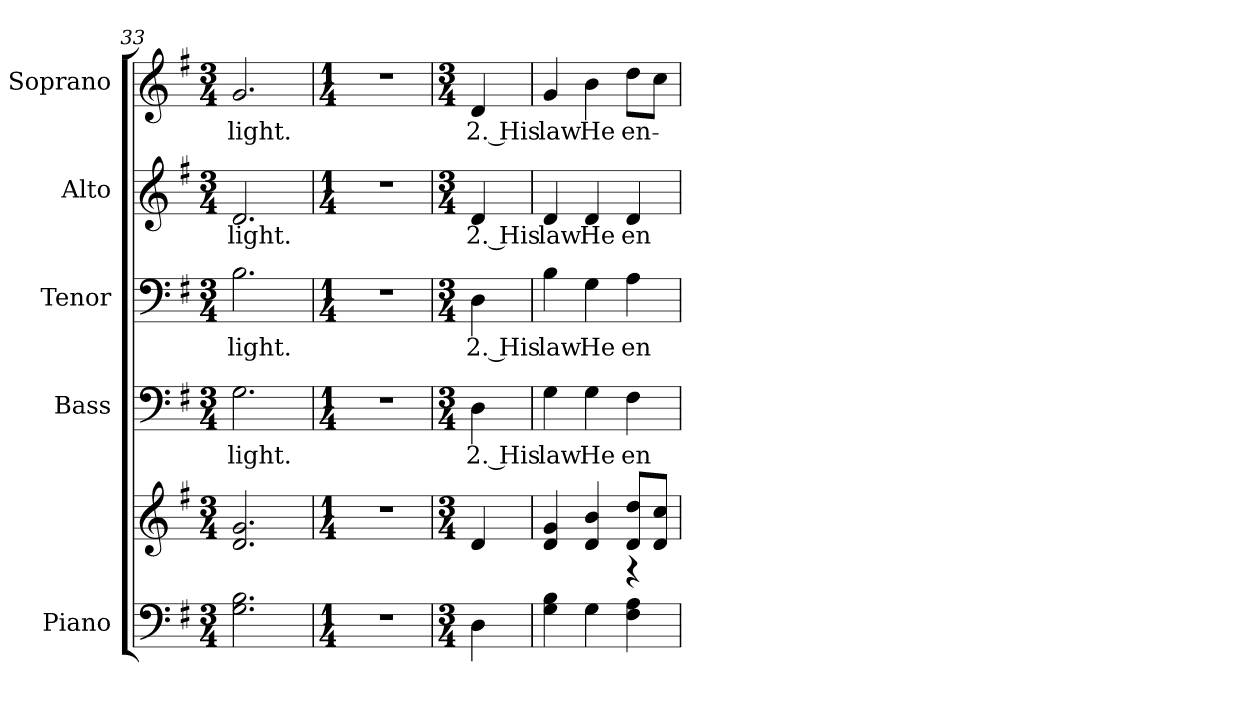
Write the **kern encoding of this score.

**kern	**kern	**kern	**text	**kern	**text	**kern	**text	**kern	**text
*part5	*part5	*part4	*part4	*part3	*part3	*part2	*part2	*part1	*part1
*staff6	*staff5	*staff4	*staff4	*staff3	*staff3	*staff2	*staff2	*staff1	*staff1
*I"Piano	*	*I"Bass	*	*I"Tenor	*	*I"Alto	*	*I"Soprano	*
*I'Pno.	*	*I'B.	*	*I'T.	*	*I'A.	*	*I'S.	*
*clefF4	*clefG2	*clefF4	*	*clefF4	*	*clefG2	*	*clefG2	*
*k[f#]	*k[f#]	*k[f#]	*	*k[f#]	*	*k[f#]	*	*k[f#]	*
*G:	*G:	*G:	*	*G:	*	*G:	*	*G:	*
*M3/4	*M3/4	*M3/4	*	*M3/4	*	*M3/4	*	*M3/4	*
=33	=33	=33	=33	=33	=33	=33	=33	=33	=33
!	!	!	!LO:LY:b:color=#000000	!	!	!	!	!	!
!	!	!	!	!	!LO:LY:b:color=#000000	!	!	!	!
!	!	!	!	!	!	!	!LO:LY:b:color=#000000	!	!
!	!	!	!	!	!	!	!	!	!LO:LY:b:color=#000000
2.Gi\ 2.Bi	2.di/ 2.gi	2.Gi\	light.	2.Bi\	light.	2.di/	light.	2.gi/	light.
!!LO:PB:g=z
=34	=34	=34	=34	=34	=34	=34	=34	=34	=34
*M1/4	*M1/4	*M1/4	*	*M1/4	*	*M1/4	*	*M1/4	*
!LO:N:vis=1	!LO:N:vis=1	!LO:N:vis=1	!	!LO:N:vis=1	!	!LO:N:vis=1	!	!LO:N:vis=1	!
4r	4r	4r	.	4r	.	4r	.	4r	.
=35	=35	=35	=35	=35	=35	=35	=35	=35	=35
*M3/4	*M3/4	*M3/4	*	*M3/4	*	*M3/4	*	*M3/4	*
!	!	!	!LO:LY:b:color=#000000	!	!	!	!	!	!
!	!	!	!	!	!LO:LY:b:color=#000000	!	!	!	!
!	!	!	!	!	!	!	!LO:LY:b:color=#000000	!	!
!	!	!	!	!	!	!	!	!	!LO:LY:b:color=#000000
4Di\	4di/	4Di\	2. His	4Di\	2. His	4di/	2. His	4di/	2. His
=36	=36	=36	=36	=36	=36	=36	=36	=36	=36
*	*^	*	*	*	*	*	*	*	*
!	!	!	!	!LO:LY:b:color=#000000	!	!	!	!	!	!
!	!	!	!	!	!	!LO:LY:b:color=#000000	!	!	!	!
!	!	!	!	!	!	!	!	!LO:LY:b:color=#000000	!	!
!	!	!	!	!	!	!	!	!	!	!LO:LY:b:color=#000000
4Gi\ 4Bi	4di/ 4gi	2ryy	4Gi\	law	4Bi\	law	4di/	law	4gi/	law
!	!	!	!	!LO:LY:b:color=#000000	!	!	!	!	!	!
!	!	!	!	!	!	!LO:LY:b:color=#000000	!	!	!	!
!	!	!	!	!	!	!	!	!LO:LY:b:color=#000000	!	!
!	!	!	!	!	!	!	!	!	!	!LO:LY:b:color=#000000
4Gi\	4di/ 4bi	.	4Gi\	He	4Gi\	He	4di/	He	4bi\	He
!	!	!	!	!LO:LY:b:color=#000000	!	!	!	!	!	!
!	!	!	!	!	!	!LO:LY:b:color=#000000	!	!	!	!
!	!	!	!	!	!	!	!	!LO:LY:b:color=#000000	!	!
!	!	!	!	!	!	!	!	!	!	!LO:LY:b:color=#000000
4F#i\ 4Ai	8di/ 8ddiL	4r	4F#i\	en-	4Ai\	en-	4di/	en-	8ddi\L	en-
.	8di/ 8cciJ	.	.	.	.	.	.	.	8cci\J	.
*	*v	*v	*	*	*	*	*	*	*	*
=	=	=	=	=	=	=	=	=	=
*-	*-	*-	*-	*-	*-	*-	*-	*-	*-
